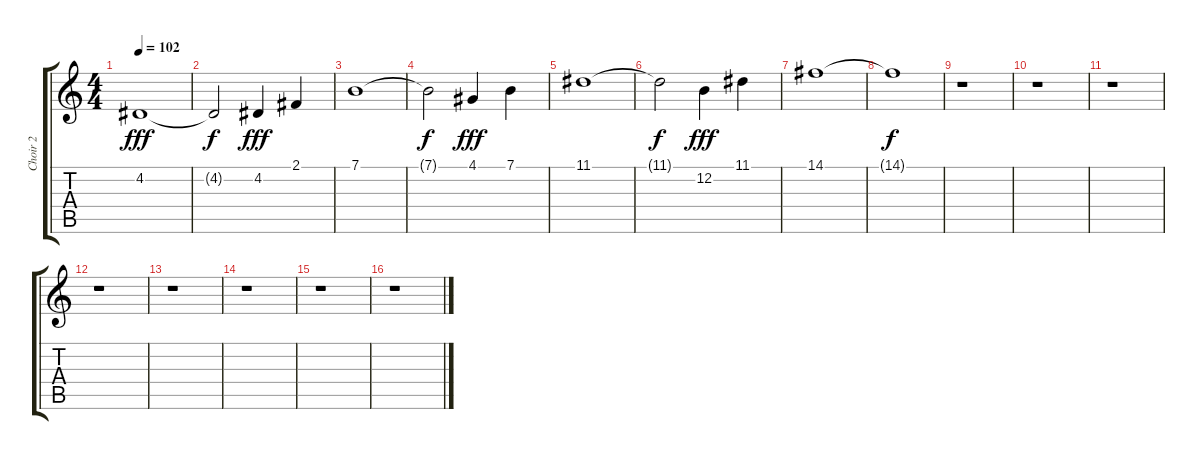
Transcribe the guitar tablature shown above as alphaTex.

\track ("Choir 2" "Choir 2") {instrument choiraahs}
\staff {score tabs}
\tuning (E4 B3 G3 D3 A2 E2) {hide}
\ts (4 4)
\tempo 102
\clef g2
\ks c
4.2.1{dy fff volume 9} |
4.2{t}.2{dy f} 4.2.4{dy fff} 2.1.4 |
7.1.1 |
7.1{t}.2{dy f} 4.1.4{dy fff} 7.1.4 |
11.1.1 |
11.1{t}.2{dy f} 12.2.4{dy fff} 11.1.4 |
14.1.1 |
14.1{t}.1{dy f} |
r.1 |
r.1 |
r.1 |
r.1 |
r.1 |
r.1 |
r.1 |
r.1
